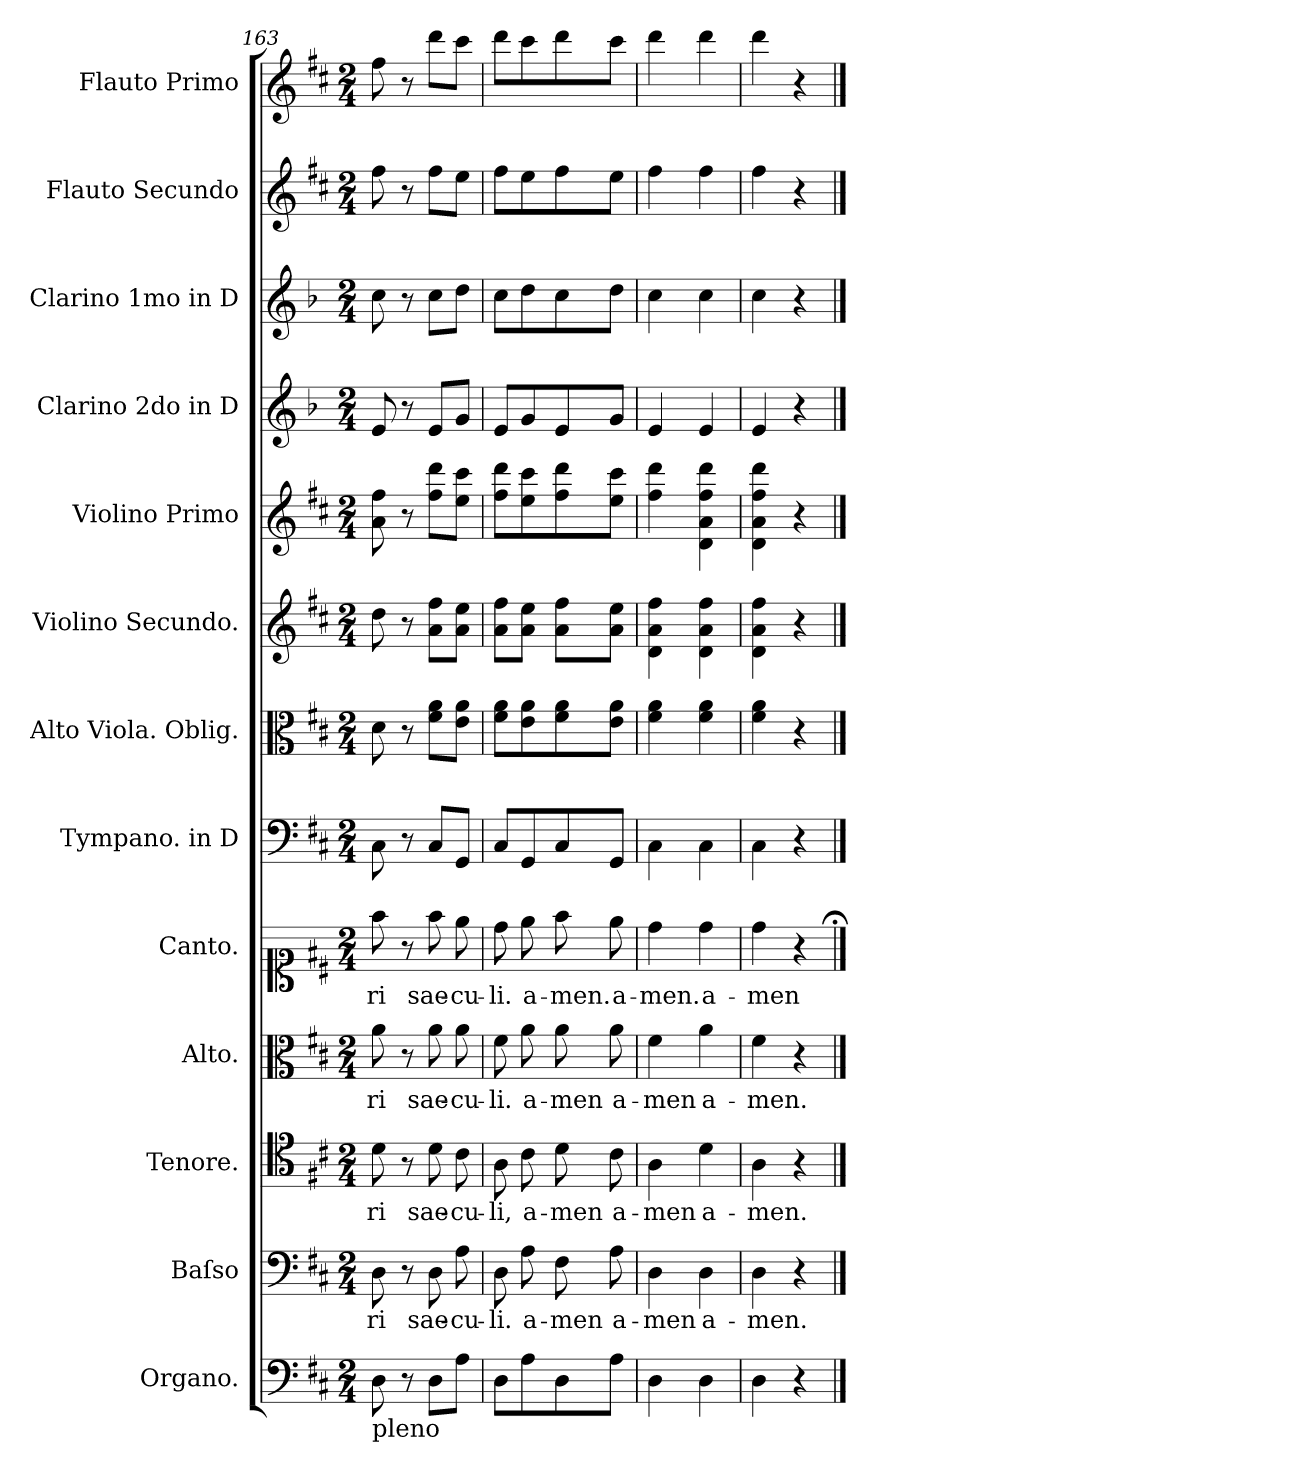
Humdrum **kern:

**kern	**kern	**text	**kern	**text	**kern	**text	**kern	**text	**kern	**kern	**kern	**kern	**kern	**kern	**kern	**kern
*part13	*part12	*part12	*part11	*part11	*part10	*part10	*part9	*part9	*part8	*part7	*part6	*part5	*part4	*part3	*part2	*part1
*staff13	*staff12	*staff12	*staff11	*staff11	*staff10	*staff10	*staff9	*staff9	*staff8	*staff7	*staff6	*staff5	*staff4	*staff3	*staff2	*staff1
*I"Organo.	*I"Baſso	*	*I"Tenore.	*	*I"Alto.	*	*I"Canto.	*	*I"Tympano. in D	*I"Alto Viola. Oblig.	*I"Violino Secundo.	*I"Violino Primo	*I"Clarino 2do in D	*I"Clarino 1mo in D	*I"Flauto Secundo	*I"Flauto Primo
*I'Org	*I'B	*	*I'T	*	*I'A	*	*I'C	*	*	*I'Vla	*	*I'Vn I	*	*I'Clno I	*	*I'Fl I
*clefF4	*clefF4	*	*clefC4	*	*clefC3	*	*clefC1	*	*clefF4	*clefC3	*clefG2	*clefG2	*clefG2	*clefG2	*clefG2	*clefG2
*	*	*	*	*	*	*	*	*	*	*	*	*	*ITrd-1c-2	*ITrd-1c-2	*	*
*k[f#c#]	*k[f#c#]	*	*k[f#c#]	*	*k[f#c#]	*	*k[f#c#]	*	*k[f#c#]	*k[f#c#]	*k[f#c#]	*k[f#c#]	*k[f#]	*k[f#]	*k[f#c#]	*k[f#c#]
*D:	*D:	*	*D:	*	*D:	*	*D:	*	*D:	*D:	*D:	*D:	*	*	*D:	*D:
*M2/4	*M2/4	*	*M2/4	*	*M2/4	*	*M2/4	*	*M2/4	*M2/4	*M2/4	*M2/4	*M2/4	*M2/4	*M2/4	*M2/4
=163	=163	=163	=163	=163	=163	=163	=163	=163	=163	=163	=163	=163	=163	=163	=163	=163
!LO:TX:b:t=pleno	!	!	!	!	!	!	!	!	!	!	!	!	!	!	!	!
8D\	8D\	-ri	8d\	-ri	8a\	-ri	8ff#\	-ri	8C#\	8d\	8dd\	8a\ 8ff#\	8f#/	8dd\	8ff#\	8ff#\
8r	8r	.	8r	.	8r	.	8r	.	8r	8r	8r	8r	8r	8r	8r	8r
8D\L	8D\	sae-	8d\	sae-	8a\	sae-	8ff#\	sae-	8C#/L	8f#\ 8a\L	8a\ 8ff#\L	8ff#\ 8ddd\L	8f#/L	8dd\L	8ff#\L	8ddd\L
8A\J	8A\	-cu-	8c#\	-cu-	8a\	-cu-	8ee\	-cu-	8GG/J	8e\ 8a\J	8a\ 8ee\J	8ee\ 8ccc#\J	8a/J	8ee\J	8ee\J	8ccc#\J
=164	=164	=164	=164	=164	=164	=164	=164	=164	=164	=164	=164	=164	=164	=164	=164	=164
8D\L	8D\	-li.	8A\	-li,	8f#\	-li.	8dd\	-li.	8C#/L	8f#\ 8a\L	8a\ 8ff#\L	8ff#\ 8ddd\L	8f#/L	8dd\L	8ff#\L	8ddd\L
8A\	8A\	a-	8c#\	a-	8a\	a-	8ee\	a-	8GG/	8e\ 8a\	8a\ 8ee\J	8ee\ 8ccc#\	8a/	8ee\	8ee\	8ccc#\
8D\	8F#\	-men	8d\	-men	8a\	-men	8ff#\	-men.	8C#/	8f#\ 8a\	8a\ 8ff#\L	8ff#\ 8ddd\	8f#/	8dd\	8ff#\	8ddd\
8A\J	8A\	a-	8c#\	a-	8a\	a-	8ee\	a-	8GG/J	8e\ 8a\J	8a\ 8ee\J	8ee\ 8ccc#\J	8a/J	8ee\J	8ee\J	8ccc#\J
=165	=165	=165	=165	=165	=165	=165	=165	=165	=165	=165	=165	=165	=165	=165	=165	=165
4D\	4D\	-men	4A\	-men	4f#\	-men	4dd\	-men.	4C#\	4f#\ 4a\	4d\ 4a\ 4ff#\	4ff#\ 4ddd\	4f#/	4dd\	4ff#\	4ddd\
4D\	4D\	a-	4d\	a-	4a\	a-	4dd\	a-	4C#\	4f#\ 4a\	4d\ 4a\ 4ff#\	4d\ 4a\ 4ff#\ 4ddd\	4f#/	4dd\	4ff#\	4ddd\
=166	=166	=166	=166	=166	=166	=166	=166	=166	=166	=166	=166	=166	=166	=166	=166	=166
4D\	4D\	-men.	4A\	-men.	4f#\	-men.	4dd\	-men	4C#\	4f#\ 4a\	4d\ 4a\ 4ff#\	4d\ 4a\ 4ff#\ 4ddd\	4f#/	4dd\	4ff#\	4ddd\
4r	4r	.	4r	.	4r	.	4r	.	4r	4r	4r	4r	4r	4r	4r	4r
==	==	==	==	==	==	==	==;	==	==	==	==	==	==	==	==	==
*-	*-	*-	*-	*-	*-	*-	*-	*-	*-	*-	*-	*-	*-	*-	*-	*-
